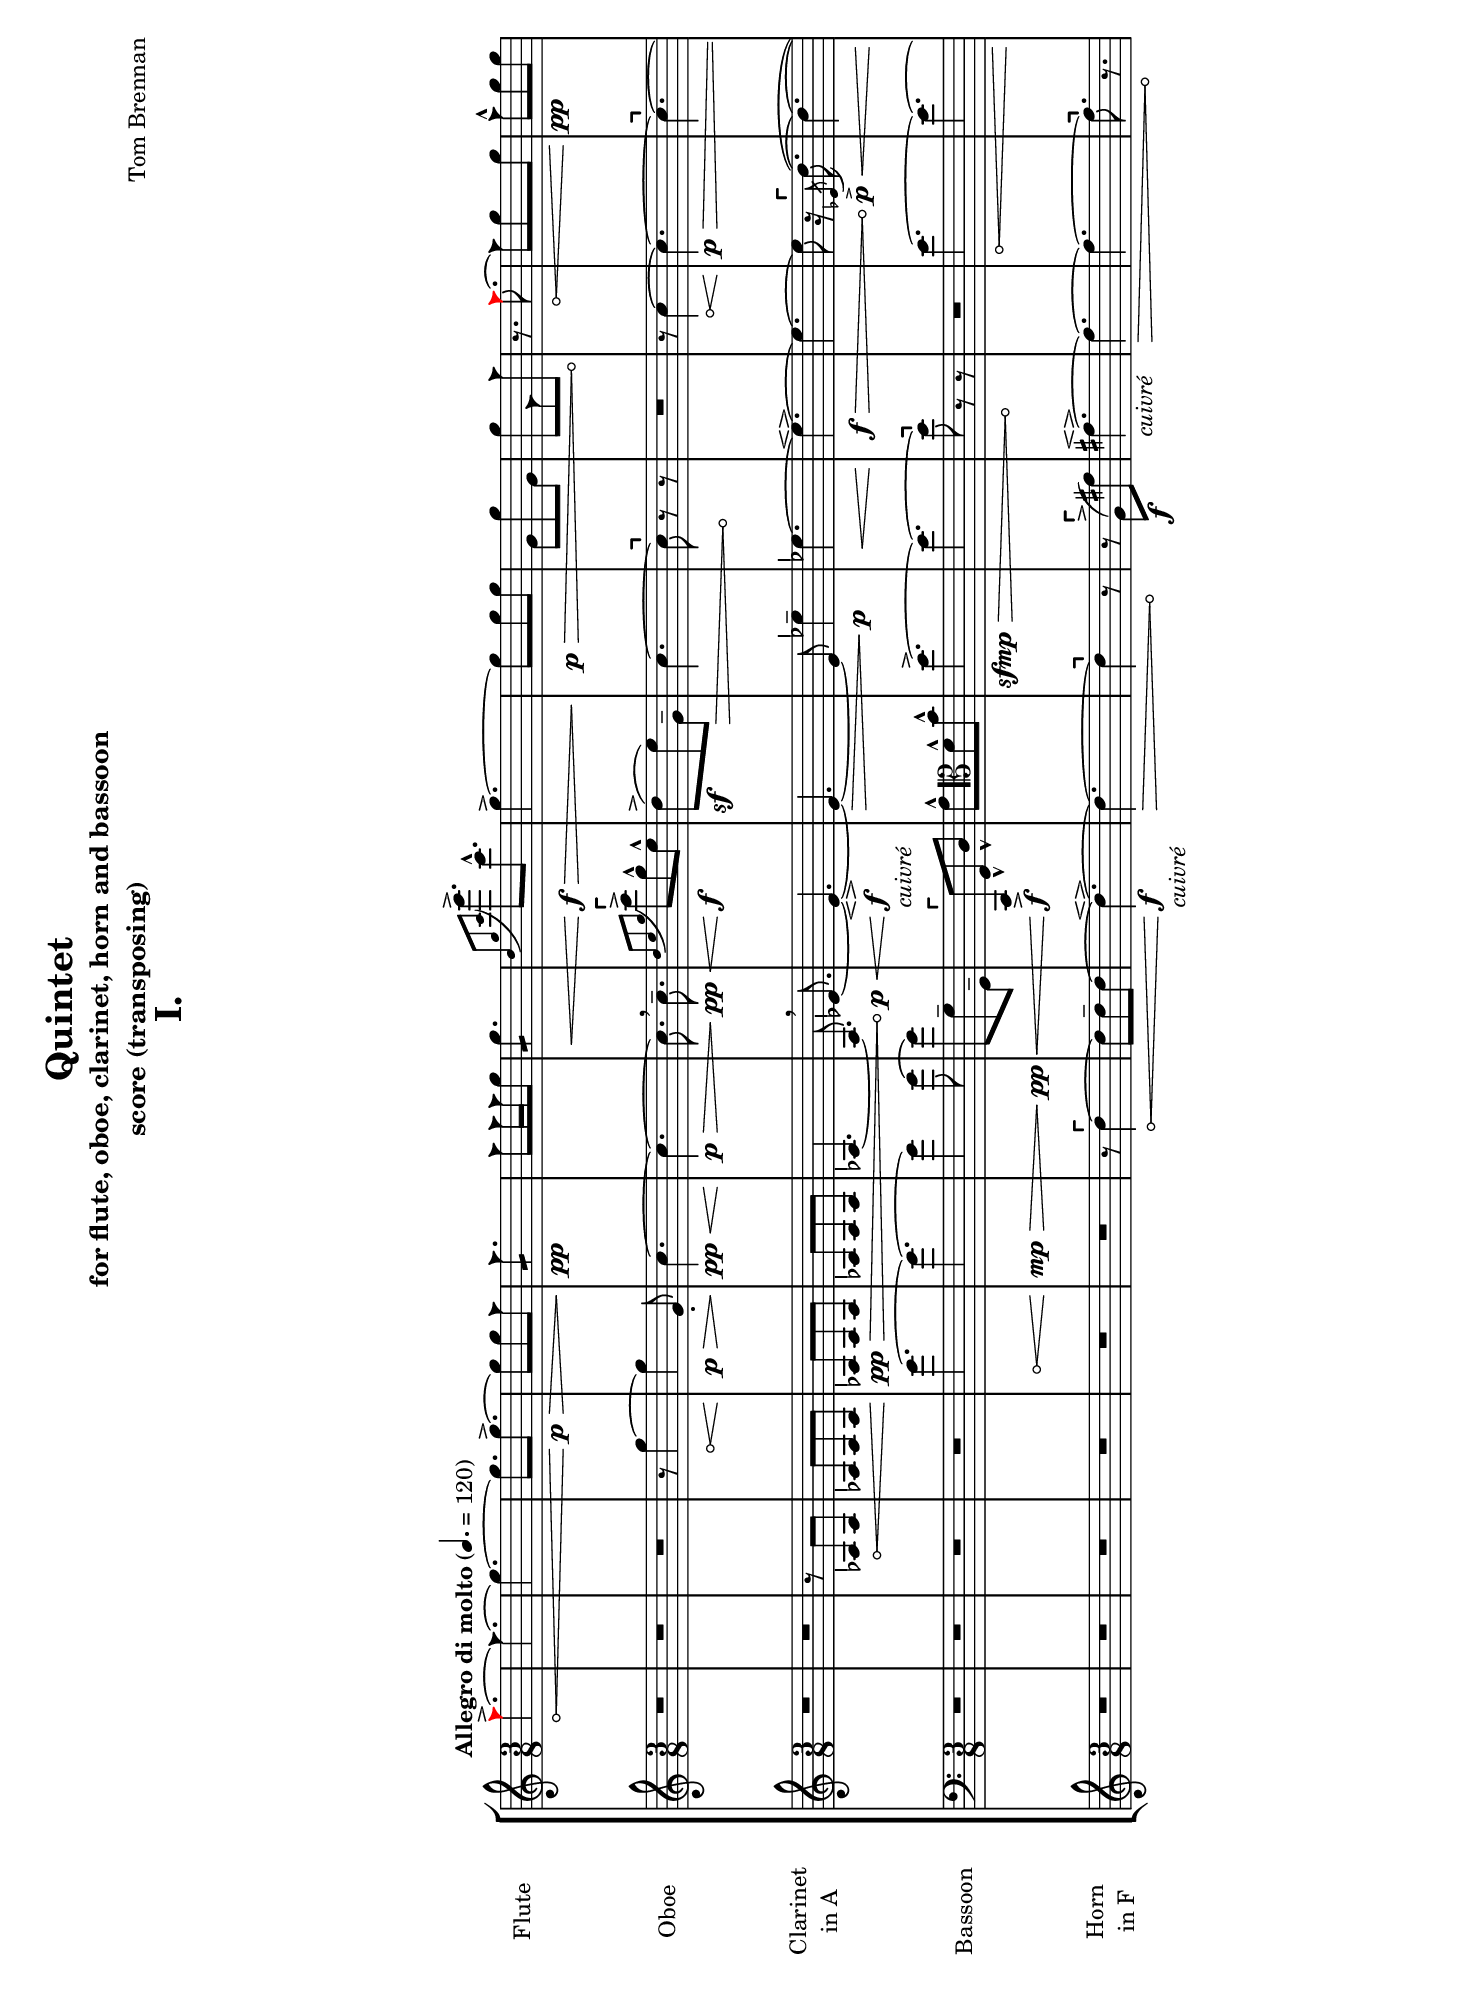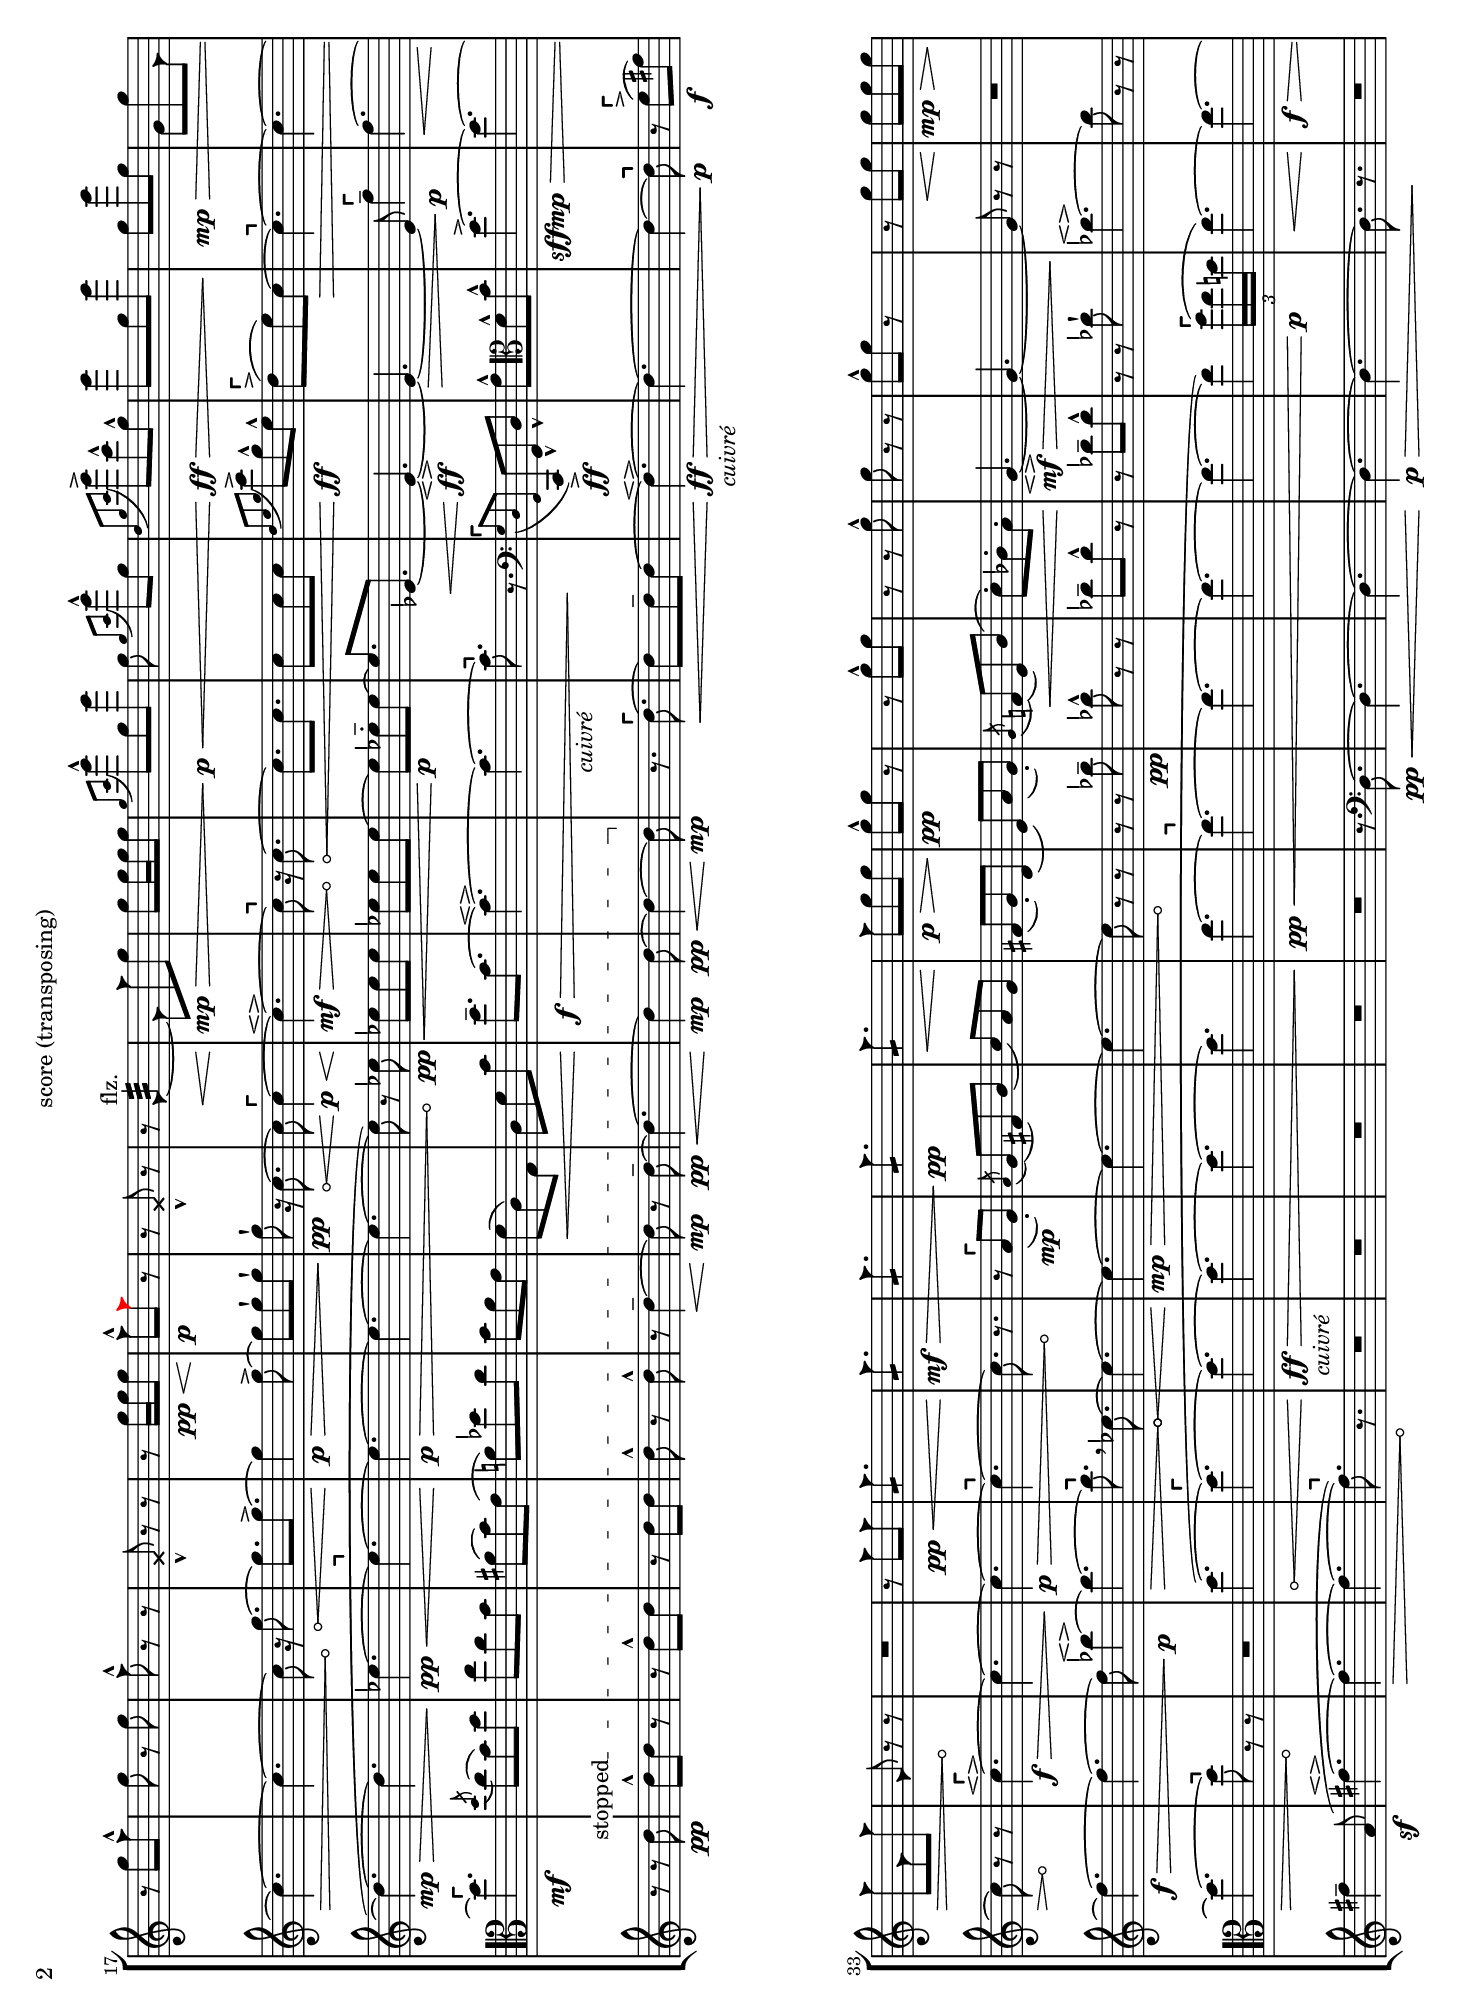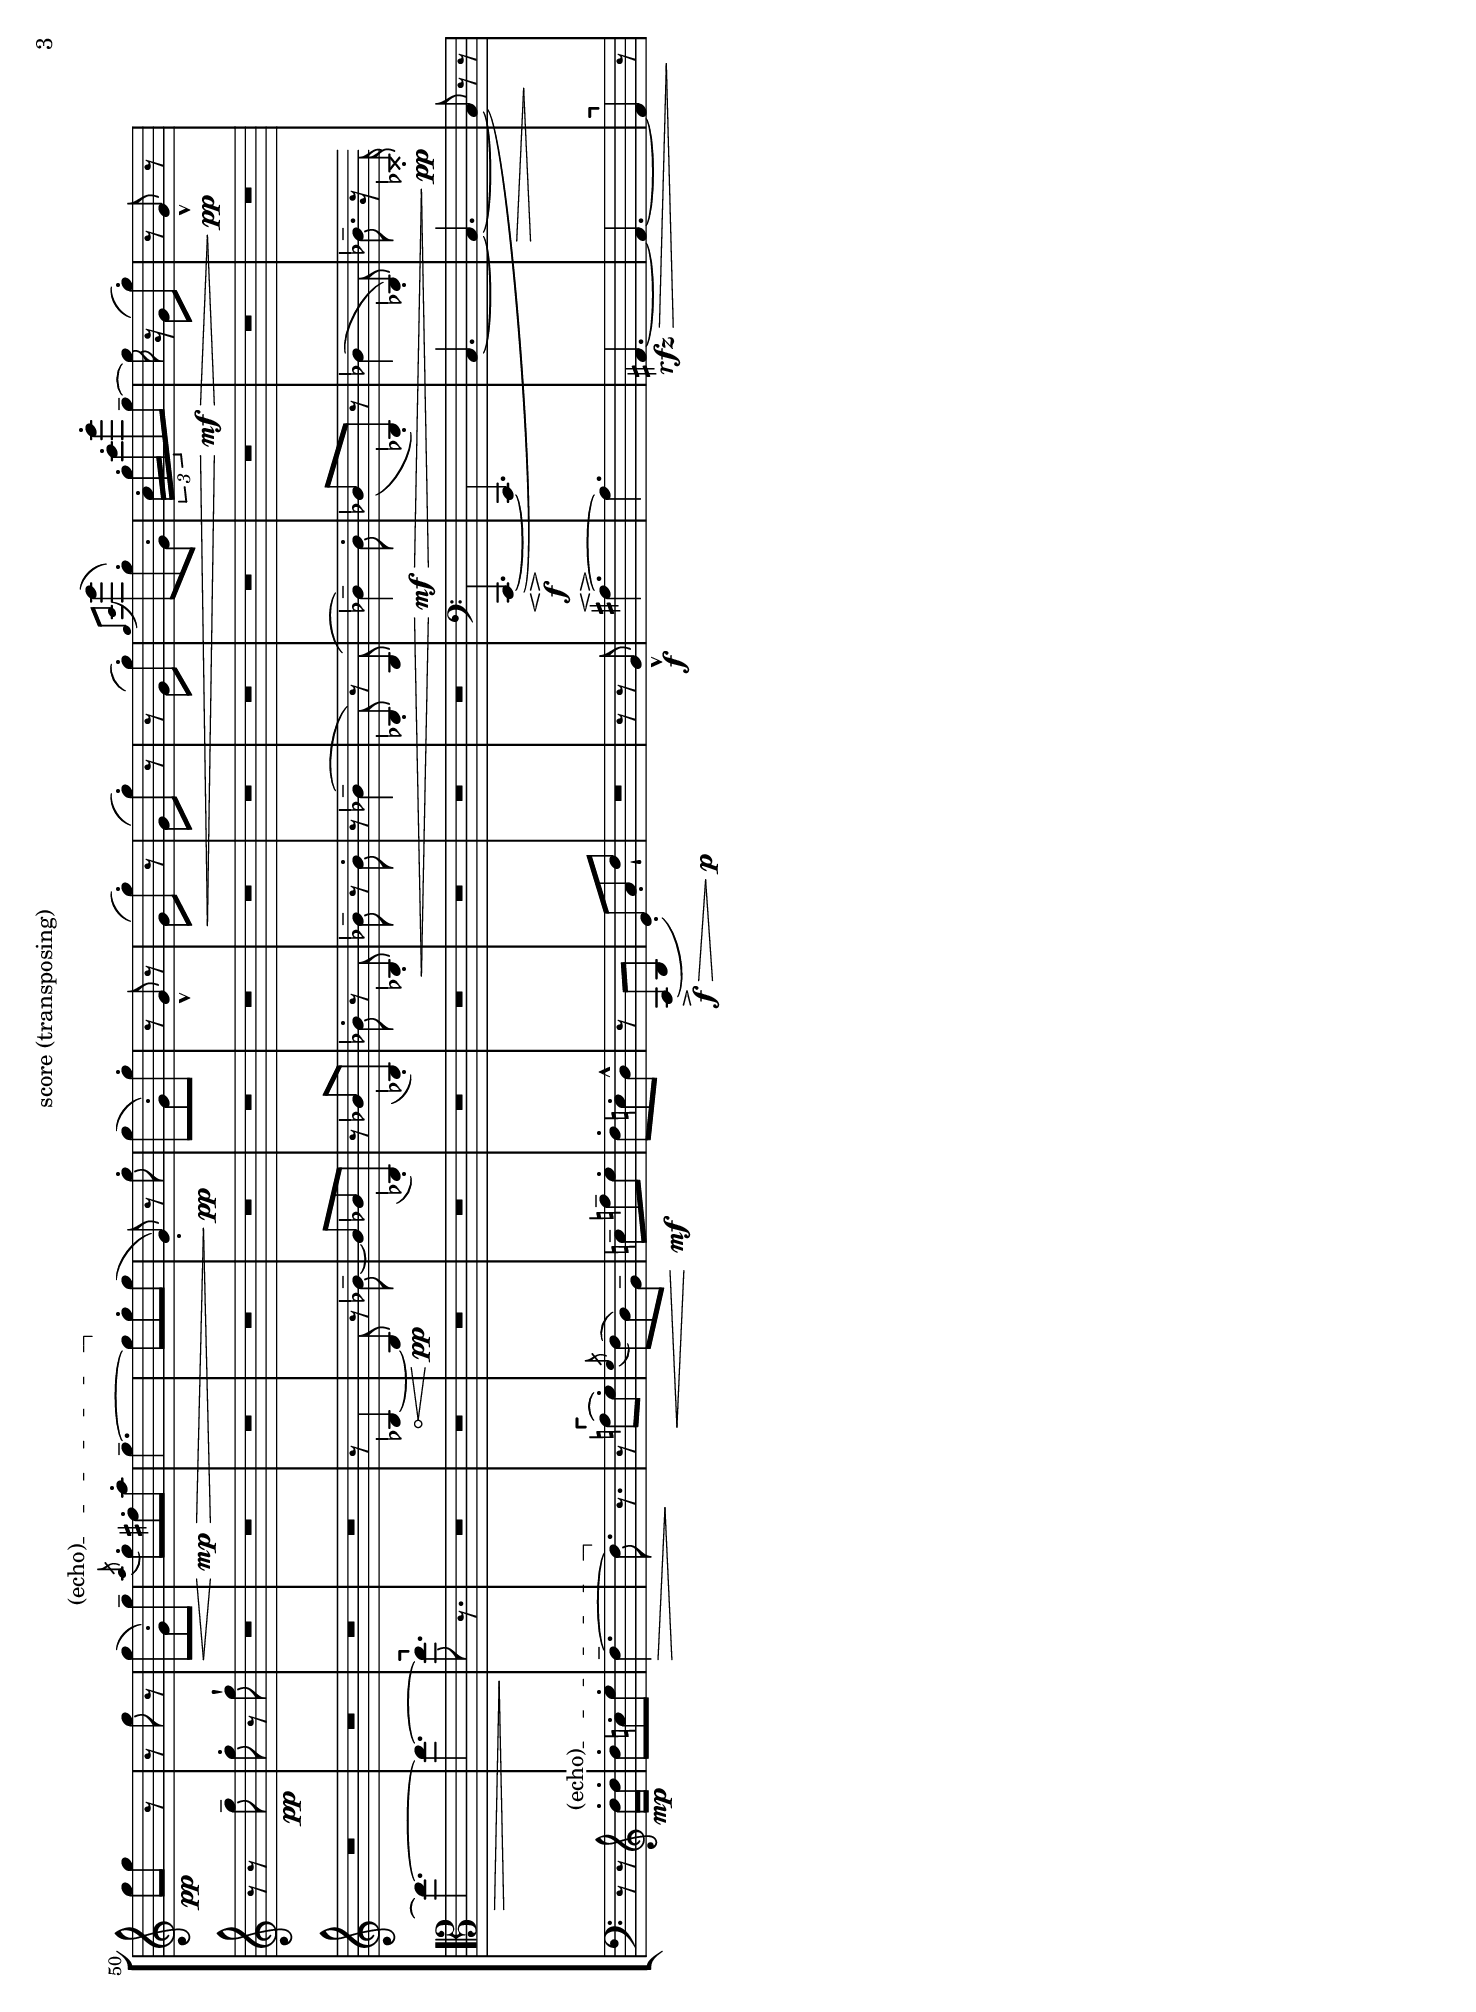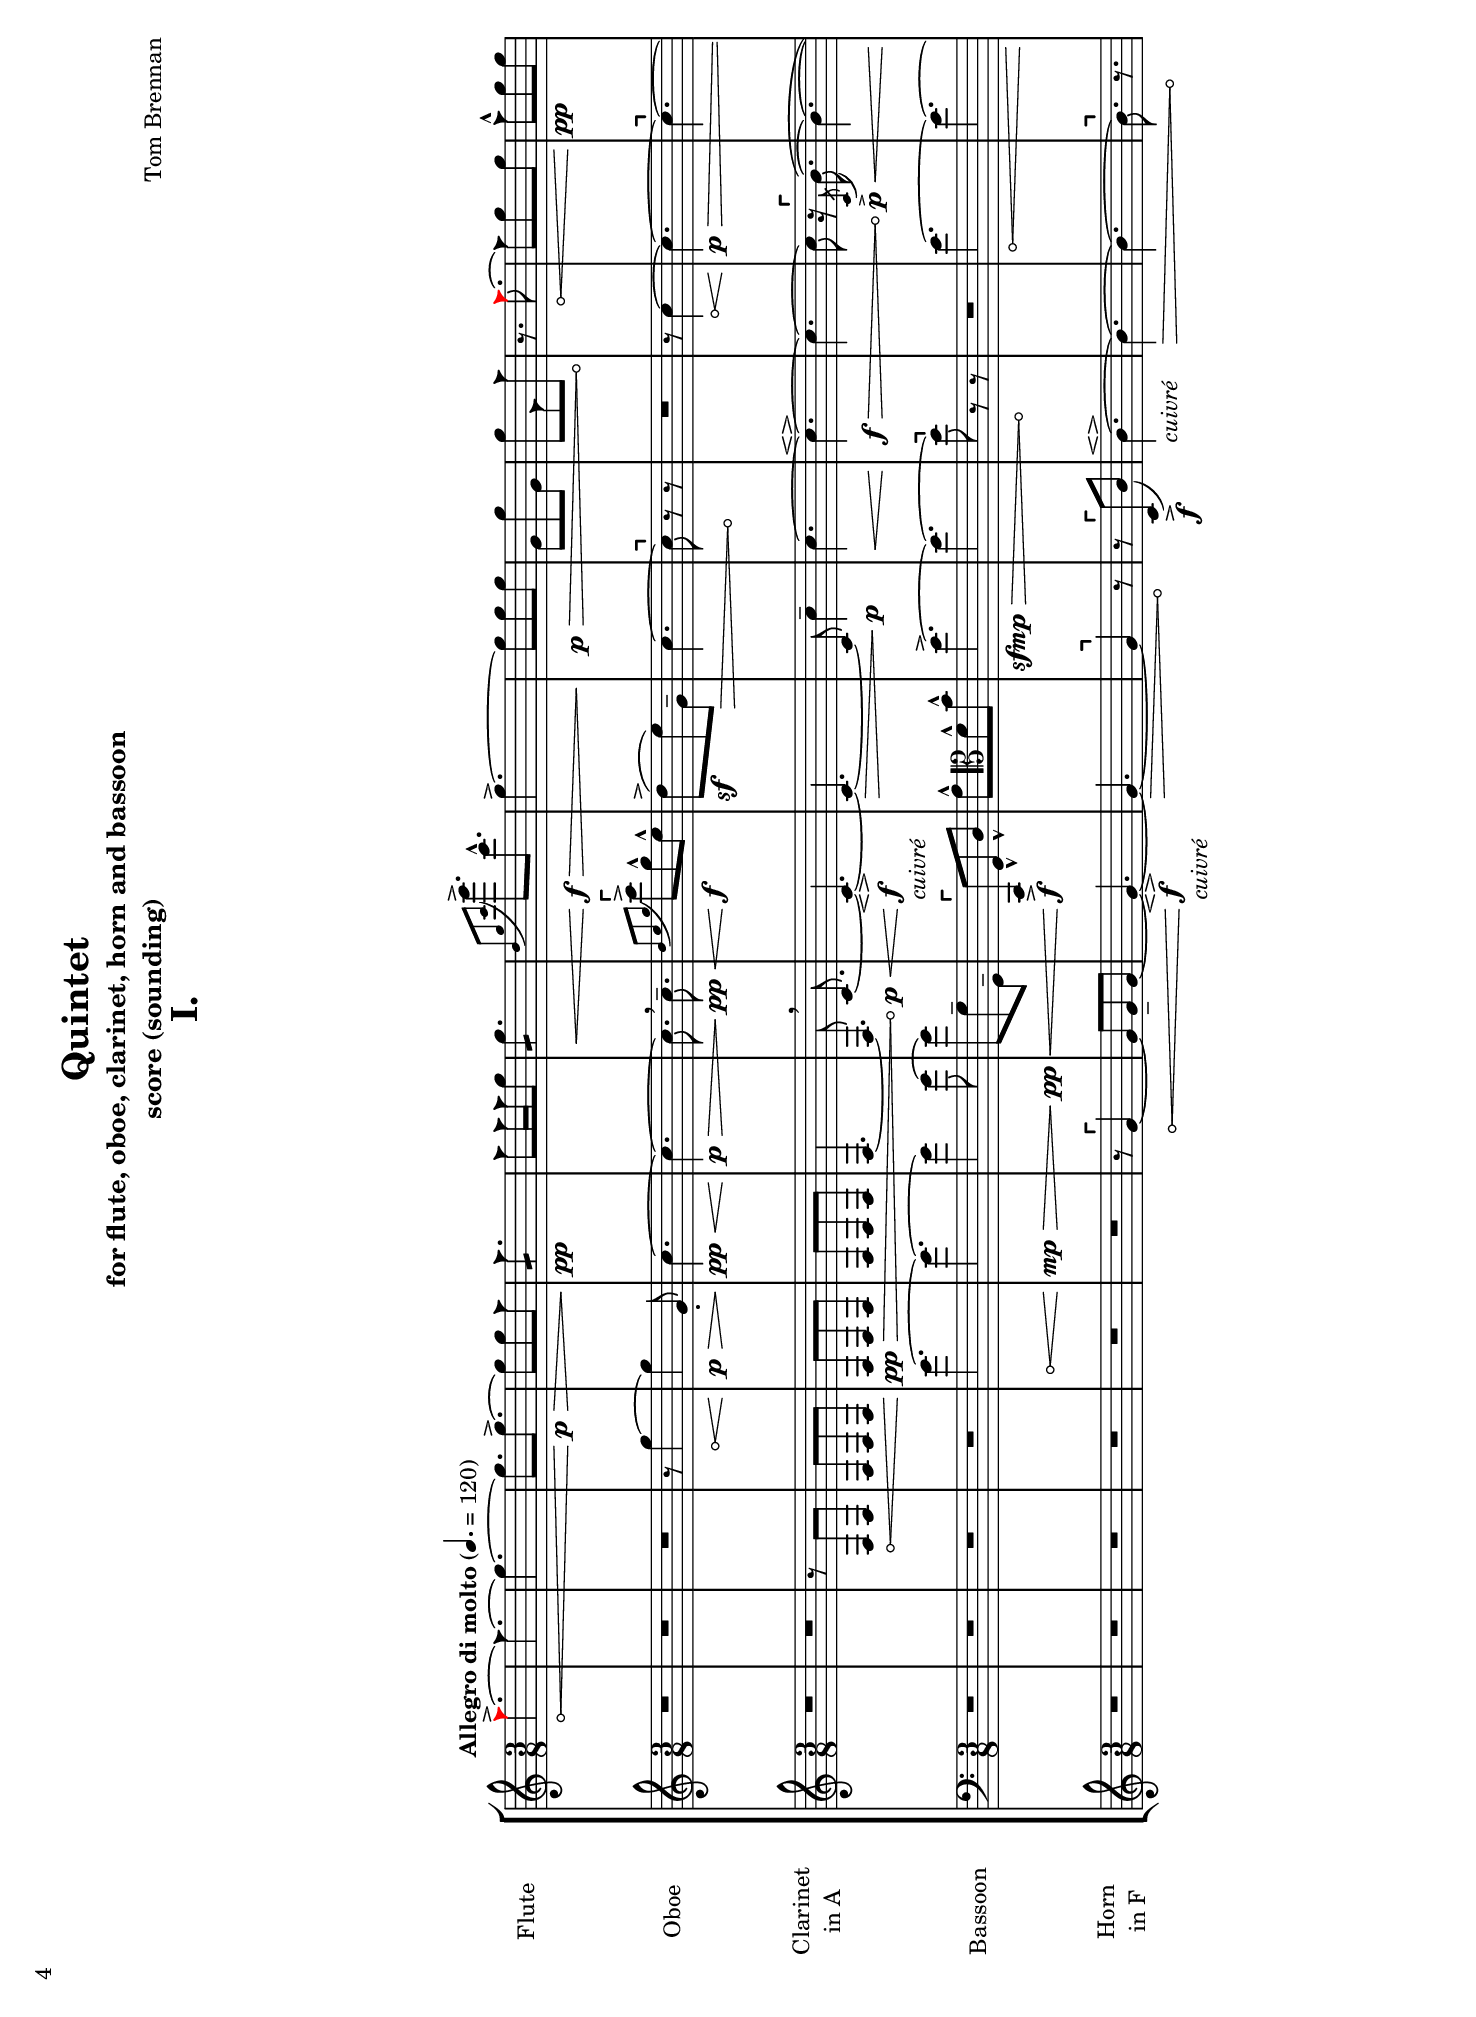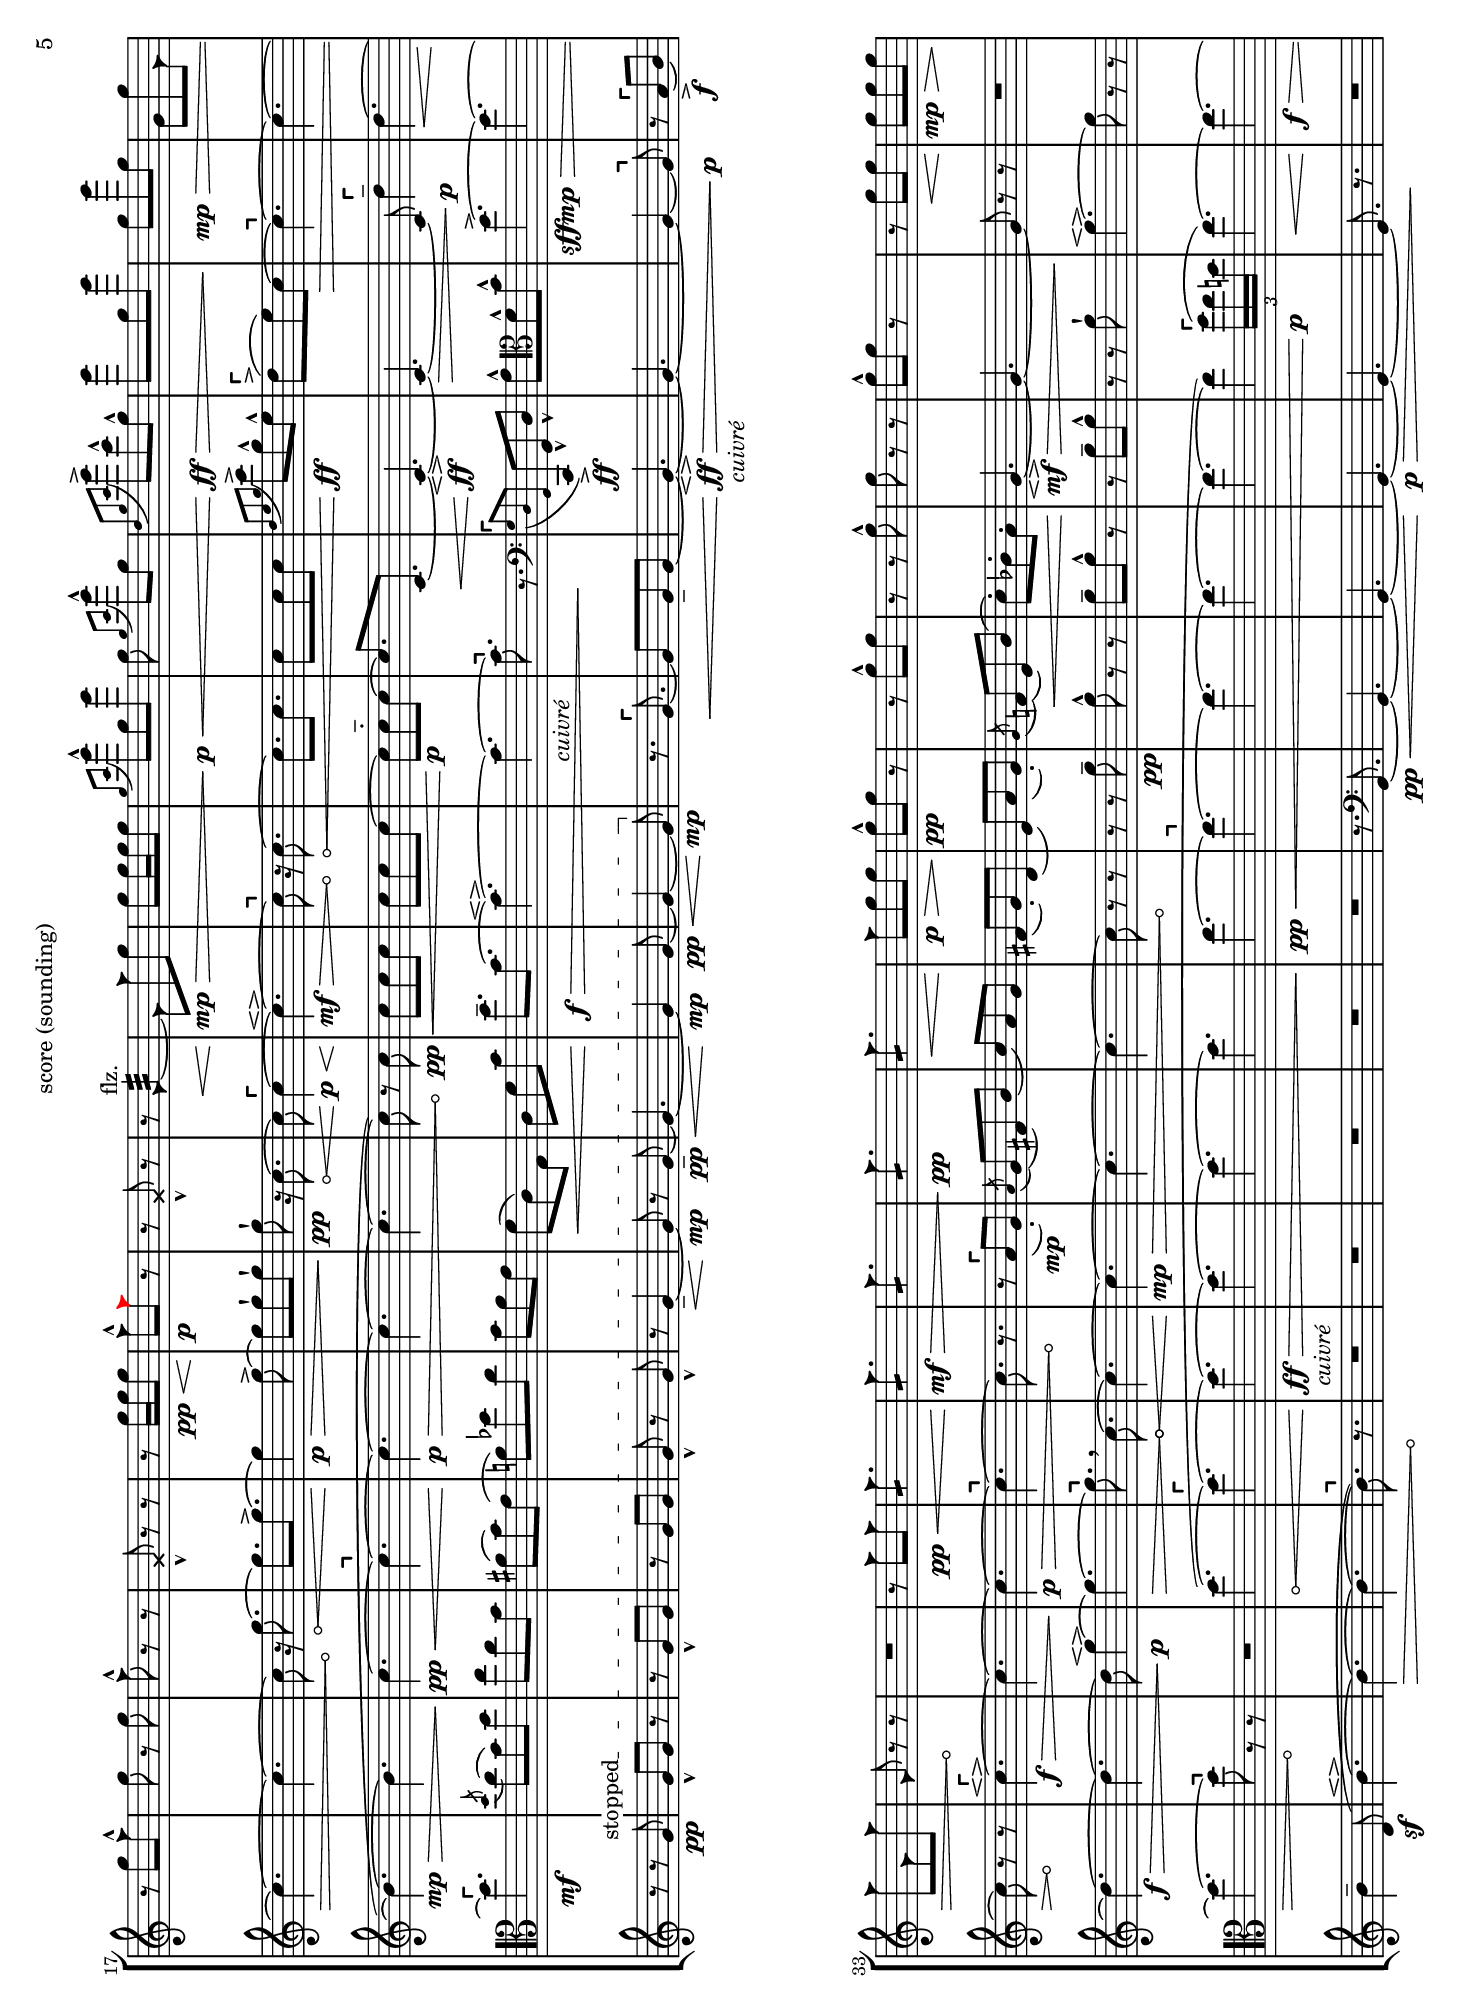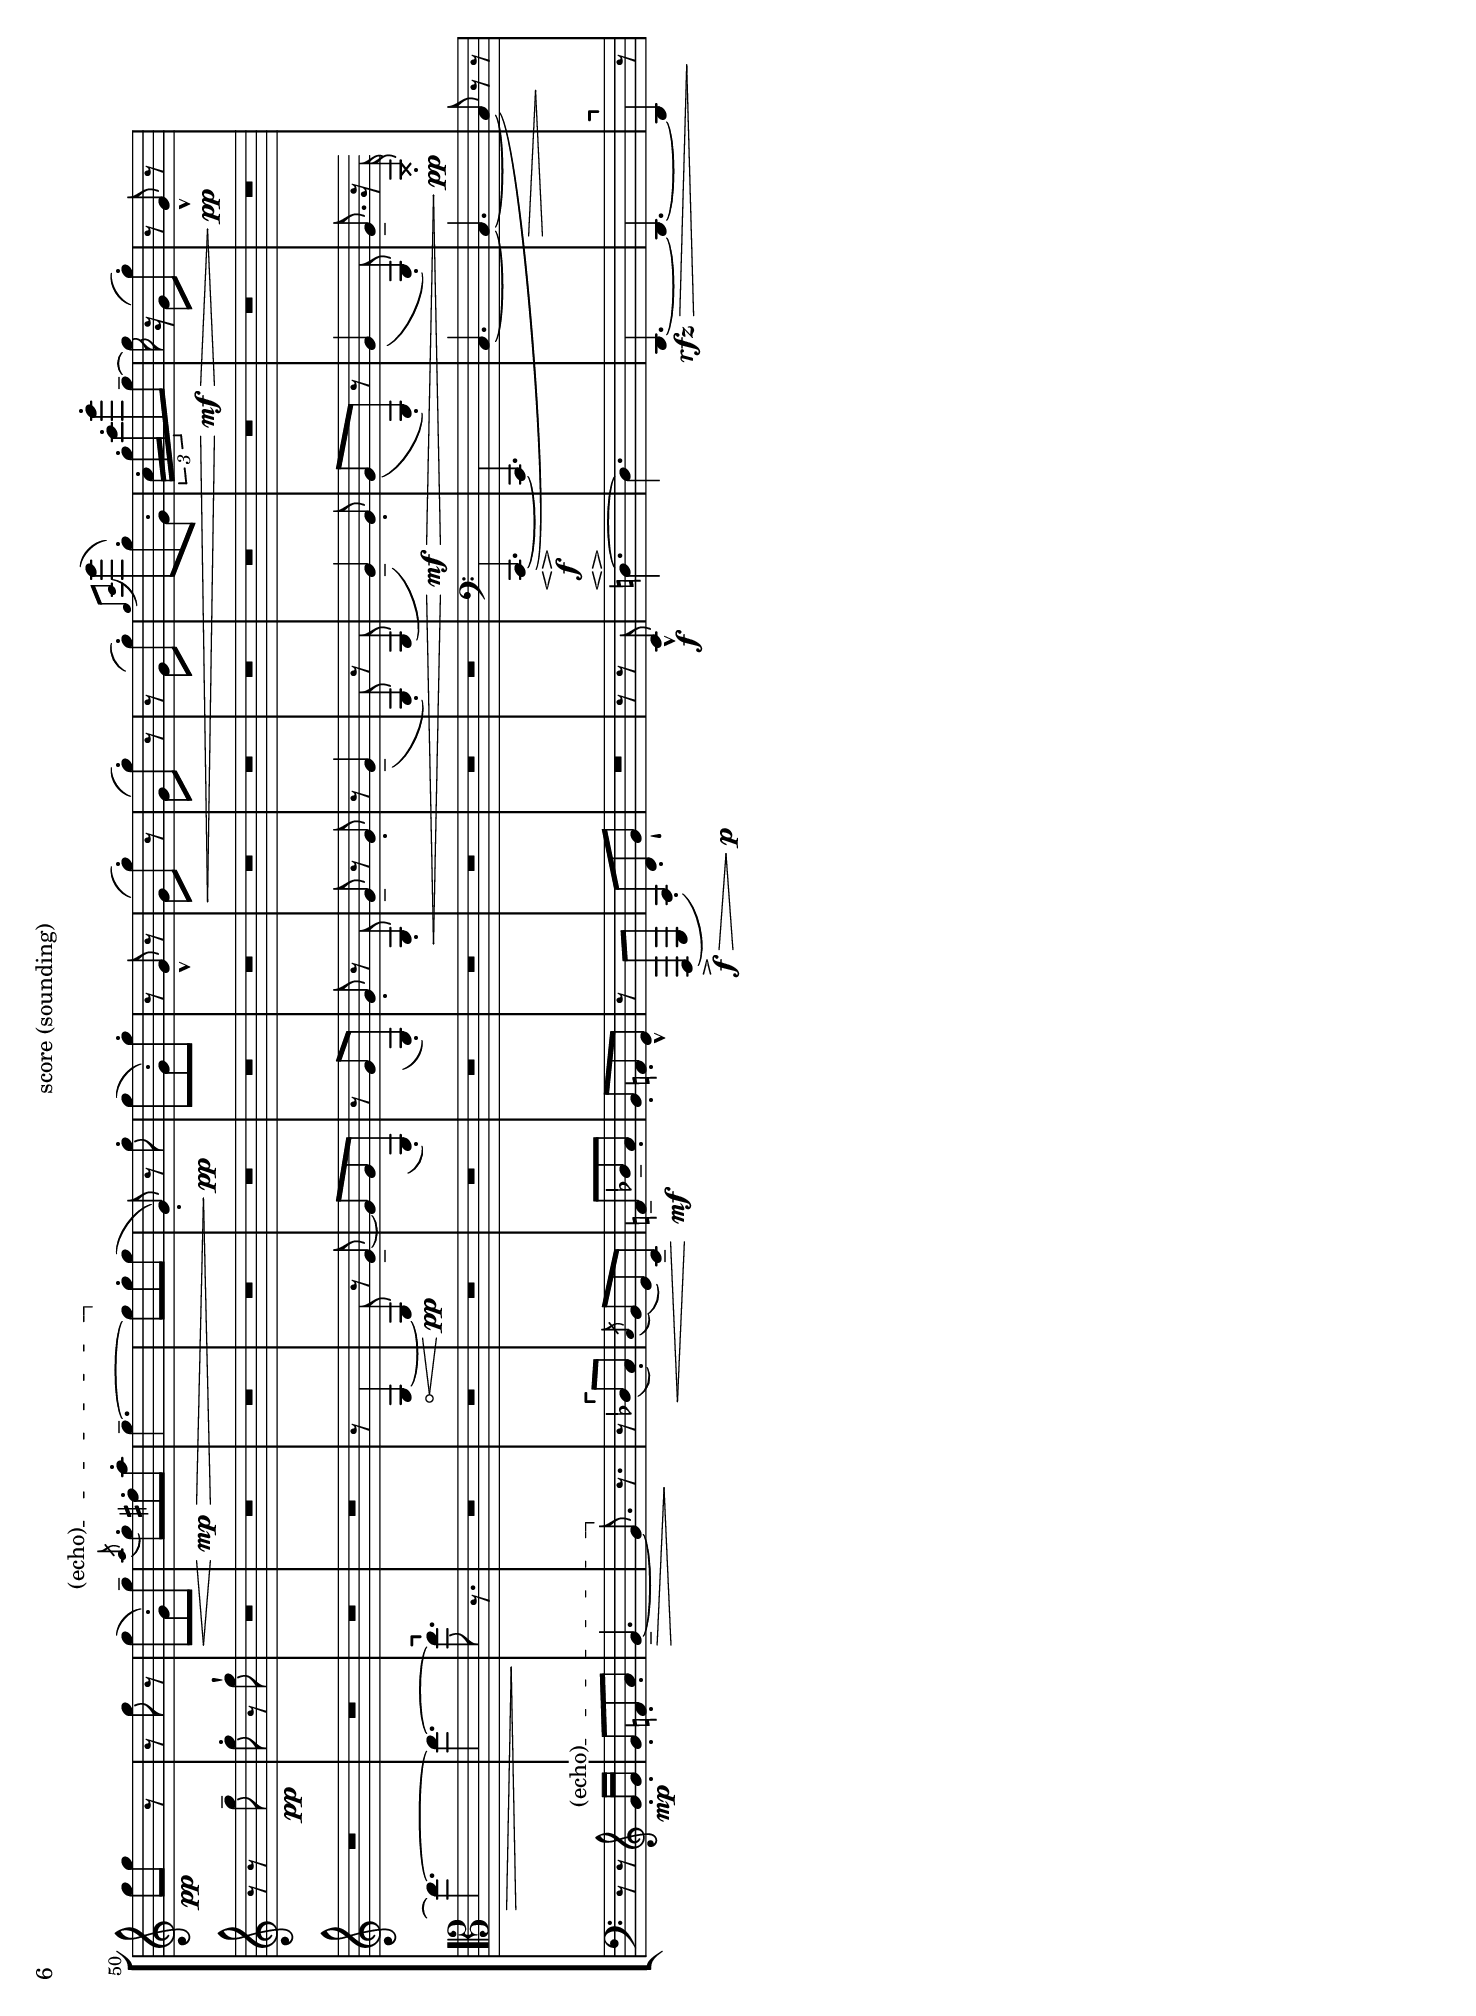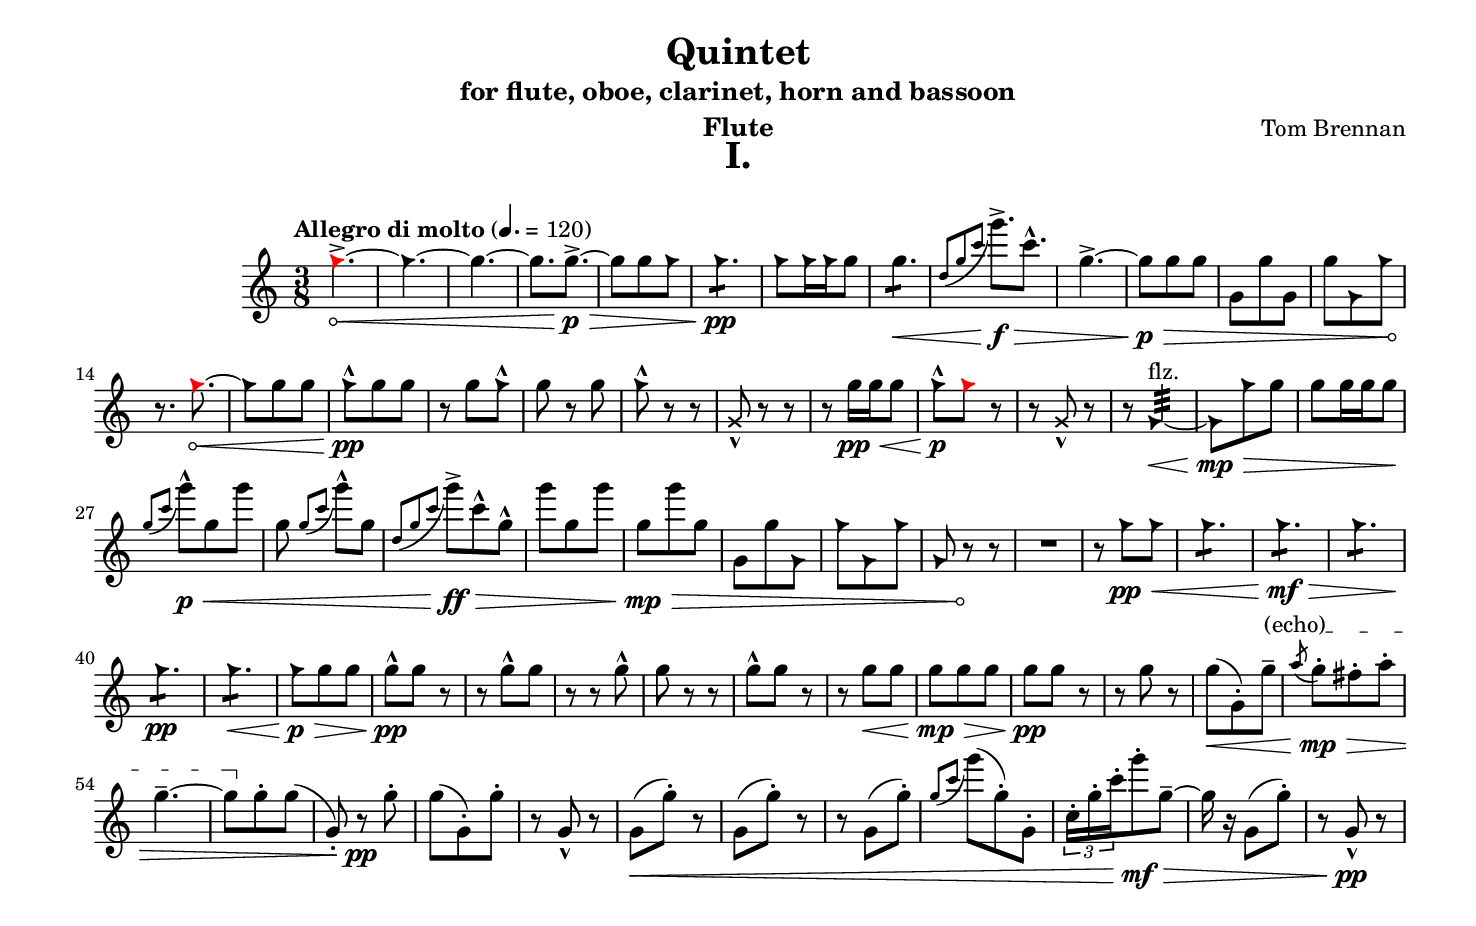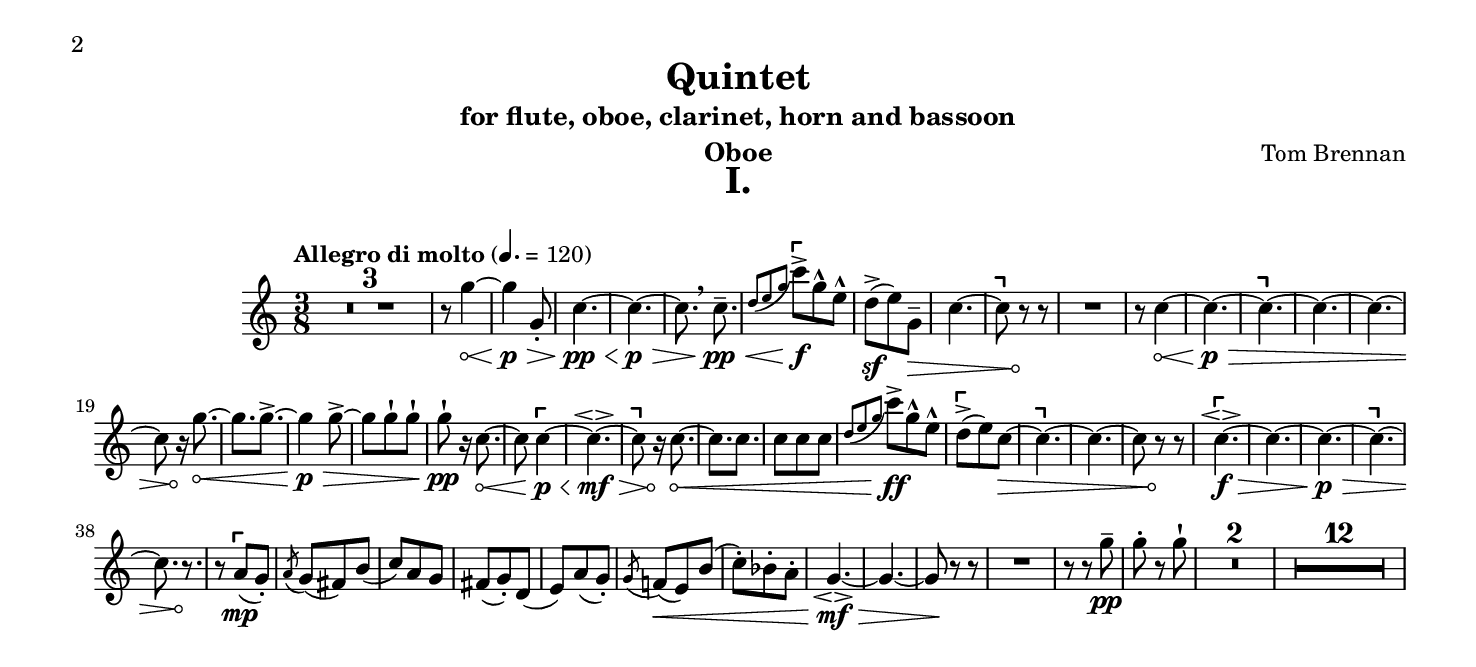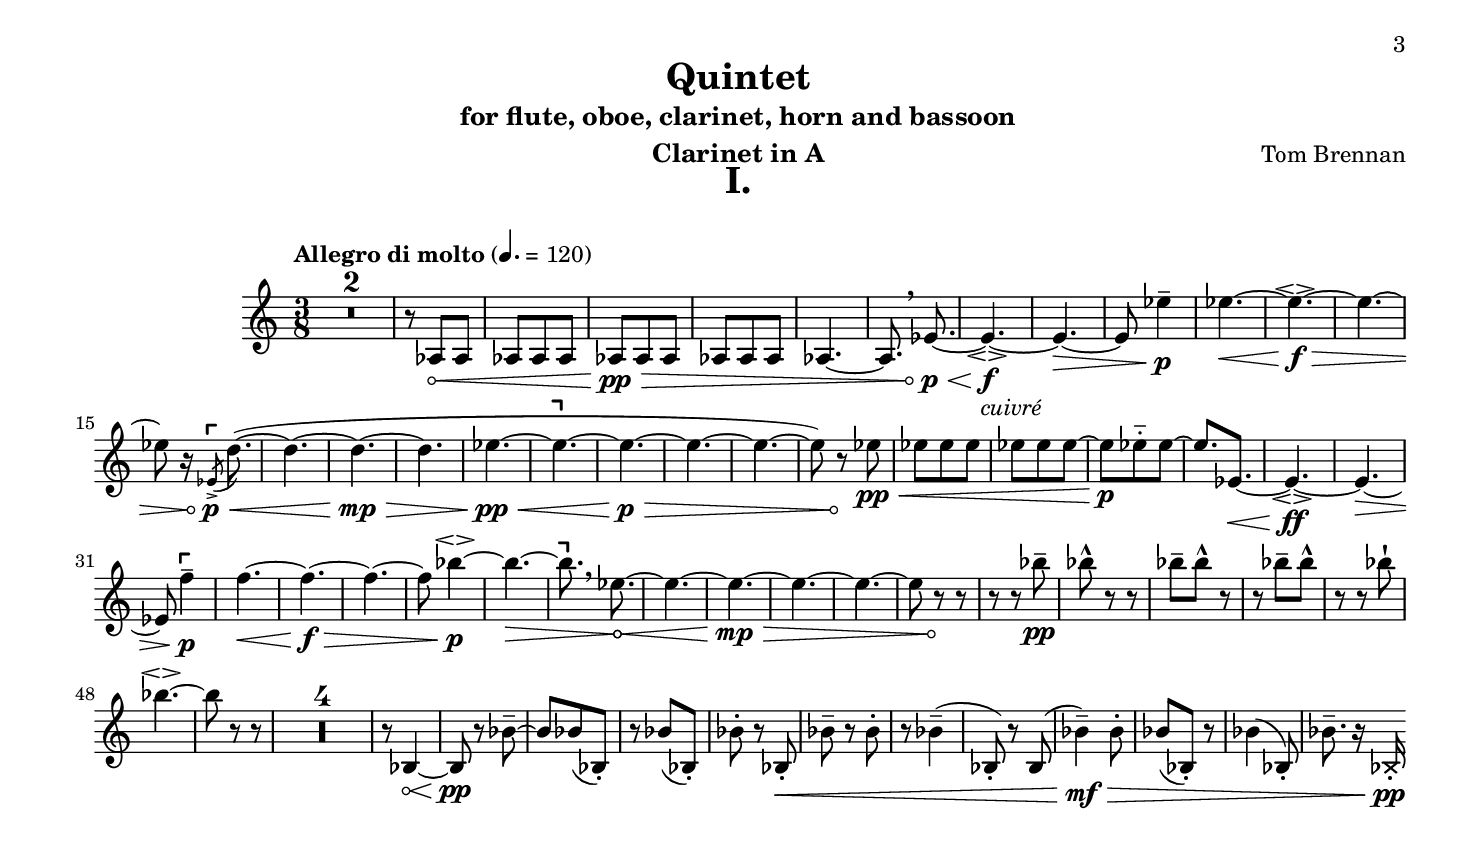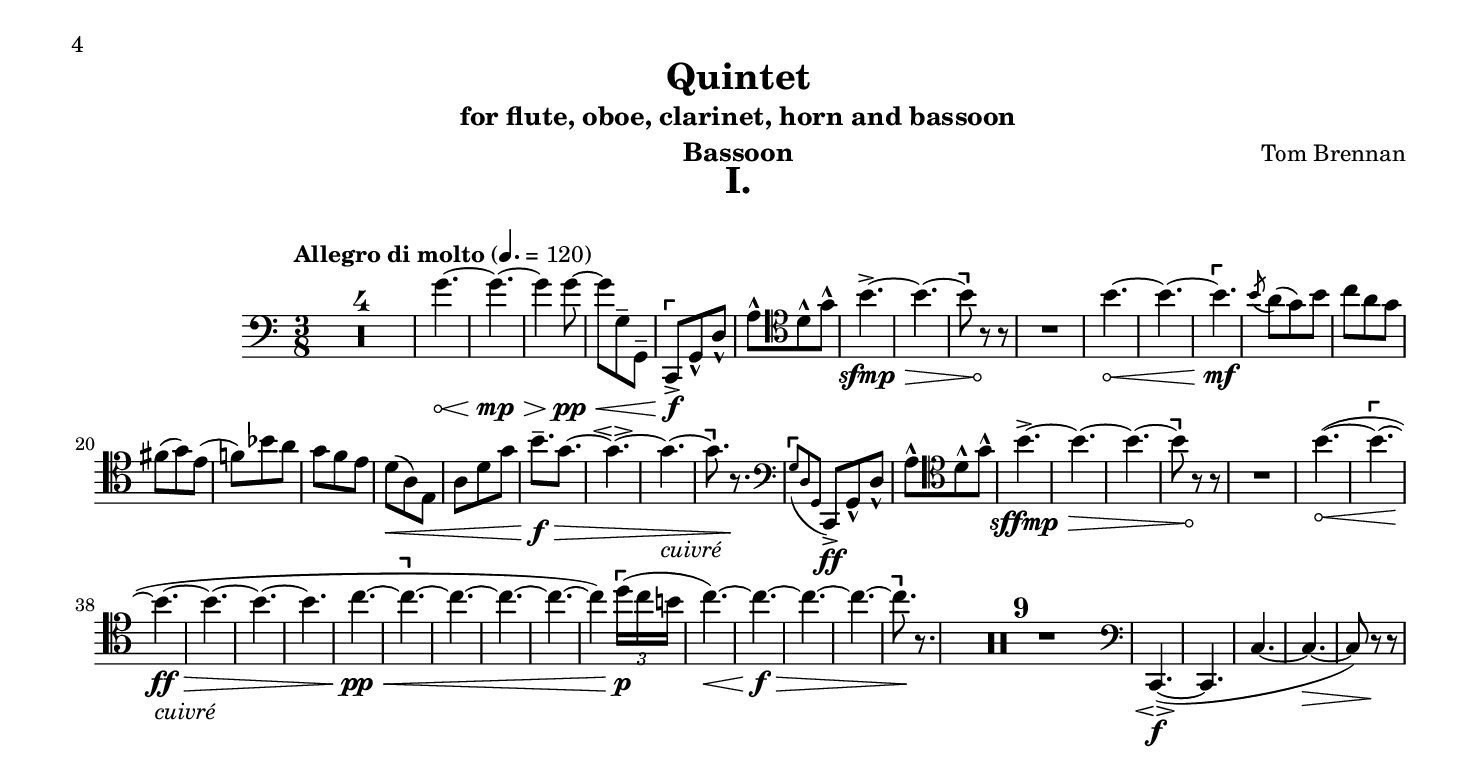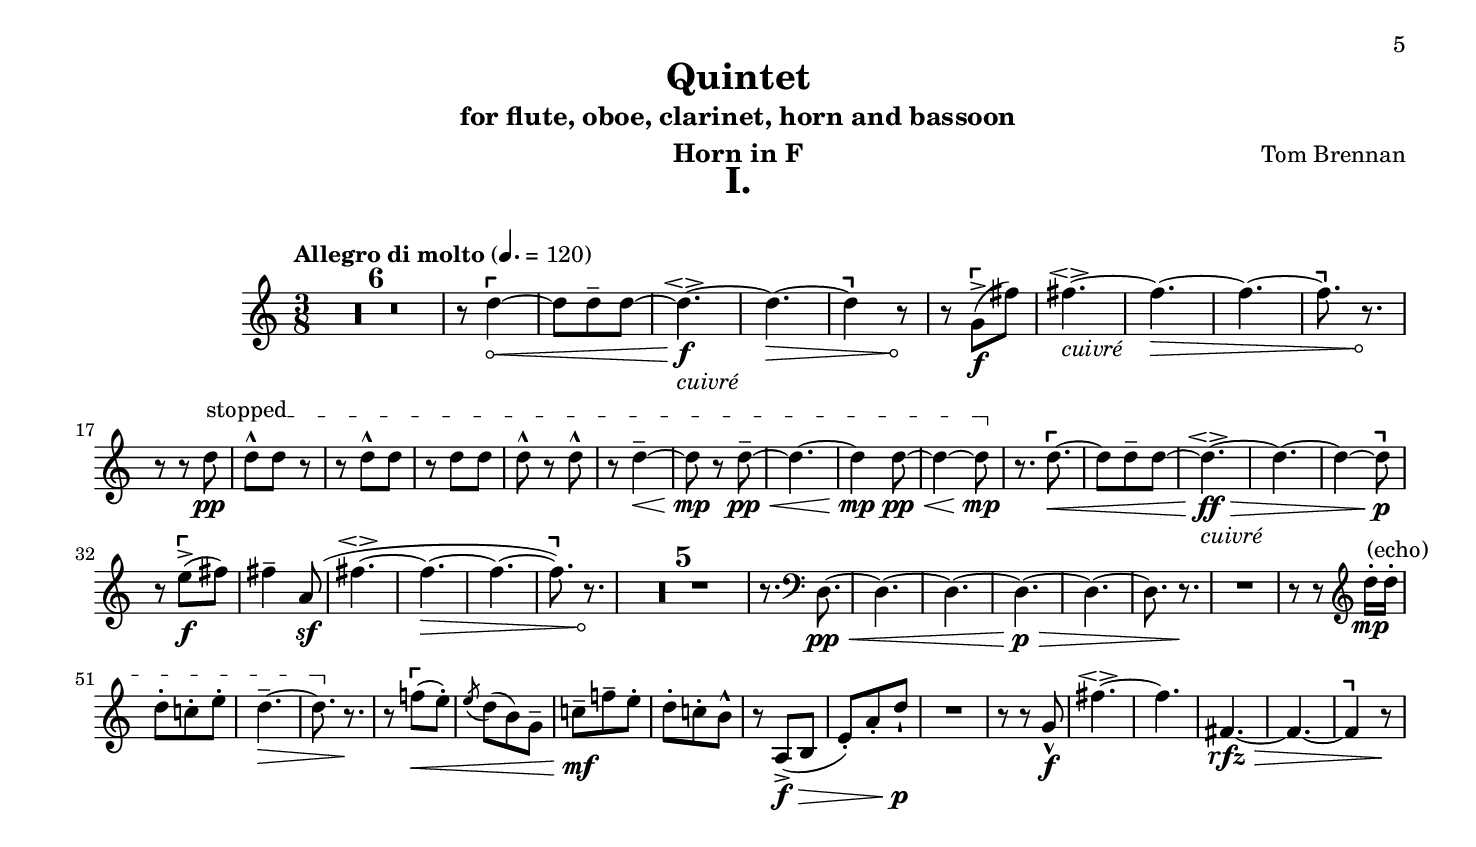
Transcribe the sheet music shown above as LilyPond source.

\version "2.22"
\include "./common.ly"
\include "./common.ly"
\include "./common.ly"


music = \relative c''' {
    % \set Staff.midiInstrument = "flute"
    |
        \tag #'midi { \aeolian { g4.-> \pp \< ~ } }
        \tag #'nomidi { \aeolian { \once \niente g4.-> \< ~ } }
    | \halfaeolian { 4. ~ }
    | 4. ~
    | 8. 8.-> \p \> ~
    | 8 8 \halfaeolian 8 | \repeat tremolo 3 \halfaeolian { g8 \pp } | \halfaeolian { 8 16 16 } 8 | \repeat tremolo 3 g8 \<

    | \acciaccatura { d g c } g'8.-> \f \> c,8.-^
    | g4.-> ~
    | \once \niente 8 \p \> 8 8 | g,8 g'8 g,8 | g'8 \halfaeolian { g, g' } | r8. \! \once \niente \aeolian { g8. \< ~ }
    | \halfaeolian { g8 } 8 8
    |
        \halfaeolian { g8-^ \pp }
        8 8
    | r8 g8 \halfaeolian { g8-^ }
    | 8 r8 g8
    | \halfaeolian g8-^ r8 r8
    | \once \override NoteHead.style = #'cross g,8-^ r8 r8
    | r8 g'16 \pp \< 16 8
    | \halfaeolian g8-^ \p \aeolian g8 r8
    | r8 \once \override NoteHead.style = #'cross g,8-^ r8
    | \halfaeolian { r8 \repeat tremolo 8 g32^"flz." \< ~ }
    | \halfaeolian { g8 \mp \> g'8 } 8
    | 8 16 16 8
    | \acciaccatura { g c } g'8-^ \p \< g, g'
    | g,8 \acciaccatura { g c } g'-^ g,
    | \acciaccatura { d g c } g'8-> \ff \> c,8-^ g8-^
    | g'8 g, g'
    | \once \niente g,8 \mp \> g' g, | g, g' \halfaeolian { g,
    | g' g, g' | g,8 } r8 \! r8 | R4.
    | r8 \halfaeolian { g'8 \pp \< 8
    | \repeat tremolo 3 g8
    | \repeat tremolo 3 g8 \mf \>
    | \repeat tremolo 3 g8
    | \repeat tremolo 3 g8 \pp
    | \repeat tremolo 3 g8 \<
    | g8 \p \> } g g

    | 8-^ \pp 8 r8
    | r8 8-^ 8 | r8 r8 8-^ | 8 r8 r8 | 8-^ 8 r8
    | \art "staccato" { r8 g8 \< 8
    | 8 \mp \> 8 8
    | 8 \pp 8 r8
    | r8 8 r8 }
    |
        \setTextSpanText "(echo)"
        g8 \< ( g,8-. ) g'8-- \startTextSpan
    | \acciaccatura a8 g8-. \mp \> fis8-. a8-.
    | g4.-- ~
    | g8 \stopTextSpan 8-. 8 ( 
    | g,8-. ) r8 \pp g'-. | g ( g,-. ) g'-.
    | r8 g,-^ r8
    | g \< ( g'-. ) r8
    | g, ( g'-. ) r8
    | r8 g, ( g'-. )
    | \acciaccatura { g c } g' ( g,-. ) g,-.
    | \tuplet 3/2 { c16-. g'-. c-. } g'8-. \mf \> g,-- ~
    | g16 r16 g,8 ( g'-. )
    | r8 g,-^ \pp r8
}

flute = \new Voice {
    <<
    \Lattice
    \music
    >>
}

First_Movement_Flute_Staff = \Common_Score_Staff #'flute \flute
First_Movement_Flute_Part = \Common_Part \flute

\include "./common.ly"

music = \relative c'' {
    | R4. * 3
    % | g'4.-> \pp ~
    | r8 \once \niente g'4 \< ~
    | g4 \p \> g,8-.
    | c4. \pp \< ~
    | c4. \p \> ~ | c8. \breathe c8.-- \pp \<
    | \acciaccatura { d8 e g } c8-> ^\hauptStart \f g-^ e-^ | d8-> \sf ( e8 ) \once \niente g,8-- \>
    | c4. ~ | 8 ^\stimmeEnd r8 \! r8
    | R4.
    | r8 \once \niente c4 \< ~
    | \once \niente 4. \p \> ~ | 4.^\stimmeEnd ~ |
    | 4. ~ | 4. ~ | 8 r16 \! \once \niente g'8. \< ~ | 8. 8.-> ~ | 4 \p \> 8-> ~ | 8 8-! 8-! | 8-! \pp r16 \once \niente c,8. \! \< ~
    | 8 4 \p \< ^\hauptStart ~ | \once \niente 4. \espressivo \mf \> ~ | 8^\stimmeEnd r16 \! \once \niente 8. \< ~ | 8. 8. | 8 8 8
    | \acciaccatura { d8 e g } c8-> \ff g-^ e8-^ | \niente d8->^\hauptStart ( e8 ) c8 \> ~
    | 4. ^\stimmeEnd ~ | | 4. ~ | 8 r \! r
    | \noniente 4. \f \> \espressivo ~ ^\hauptStart
    | 4. ~ | \niente 4. \p \> ~ | 4.^\stimmeEnd ~ | 8. r8. \! \noniente
    
    | r8 a \mp ^\hauptStart ( g-. )
    | \acciaccatura { a } g ( fis ) b (
    | c ) a g
    | fis ( g-. ) d (
    | e ) a ( g-. )
    | \acciaccatura g f! ( \< e ) b' (
    | c-. ) bes!-. a-.
    | g4. \mf \> \espressivo ~
    | g4. ~
    | g8 \! r8 r8

    | R4.
    | r8 r8 g'-- \pp
    | g-. r8 g8-!
    
    % | r8 r8 g-- ^\markup { \translate #'(0 . 1.5) \hauptStart } | \acciaccatura a g-. fis-. a-. | g4. \espressivo ~
    | R4. * 2

    | R4. * 12
    
    % | r8 \once \niente g,4 \< ~
    % | 8 \pp r8 g'8-- ~
    % | g g ( g,-. )
    % | r8 g' ( g,-. )
    % | g'-. r8 g,-. \<
    % | g'-- r8 g-.
    % | r8 g4-- (
    % | g,8-. ) r8 g ( 
    % | g'4-- ) \mf \> g8-.
    % | g8 ( g,-. ) r8
    % | g'4 ( g,8-. )
    % | g'8.-- r16 \once \override NoteHead.style = #'cross g,-. \pp

}

oboe = \new Voice {
    <<
    \Lattice
    \music
    >>
}

First_Movement_Oboe_Staff = \Common_Score_Staff #'oboe \oboe
First_Movement_Oboe_Part = \Common_Part \oboe

\include "./common.ly"

fparen = #(make-dynamic-script #{
    \markup {
        \normal-text "("
        \dynamic "f"
        \normal-text ")"
    }
#})

music = \relative c {
    % | \once
    %     {
    %         \niente
    %         \override Hairpin.height = #0.5
    %     }
    %     g4. \! \< ~
    % | 8. \pp 8.-> ~ | 4. ~ | 8 8 \< 8 | 8 8 8 ~
    % | \once {
    %     \override Hairpin #'minimum-length = #8
    %     \override Hairpin #'height = #0.6
    % } \noniente 4. \mp \>
    % | 4. \! \< ~
    R4. * 2
    | r8 \once \niente \art "portato" {
        \tag #'nomidi { f \< }
        \tag #'midi { f \ppp \< }
        f | f f f | \once \niente f \pp \> f f | f f f } | f4. ~

    % | \niente g4. ~ \<
    % | \repeat unfold 3 { g4. ~ \> }
    % | g4. \! \noniente
    
    | f8. \breathe c'8. \p \< ~ | c4. \f \espressivo -\iw "cuivré" ~ | c4. \> ~ | 8 c'4-- \p
    | c4. \< ~ | \once \niente 4. \f \espressivo \> ~ | c4. ~
    | 8 r16 \acciaccatura c,8-> \p \< ^\hauptStart b'8. ( ~ | 4. ~ | \noniente 4. \mp \> ~ | 4.
    | c4. \pp \< ~ | 4.^\stimmeEnd ~ | \once \niente 4. \p \> ~ | 4. ~ | 4. ~ | 8 ) r8 \! \art "portato" { 8 \pp \<
    | 8 8 8 | 8 8 } 8 ~ | 8 \p 8-_ 8 ~ | 8. c,8. \< ~ | c4. \ff \espressivo ~ | \noniente c4. \> ~ | 8 d'4-- ^\markup \raise #1 \hauptStart \p
    | 4. \< ~ | 4. \f \> ~ | 4. ~ | 8 \niente g4 \espressivo \p ~ | 4. \> ~ | 8. ^\stimmeEnd \breathe c,8. \< ~
    | c4. ~ | c4. \mp \> ~ | c4. ~ | c4. ~ | 8 r8 \! r8 | r8 r8 g'8-- \pp | g8-^ r8 r8 | g8-- g8-^ r8 | r8 g8-- g8-^
    | r8 r8 \noniente g8-! | 4. \espressivo ~ | 8 r8 \! r8
    | R4. * 4
    % | R4. * 11

    | r8 \once \niente g,,4 \< ~
    | 8 \pp r8 g'8-- ~
    | g g ( g,-. )
    | r8 g' ( g,-. )
    | g'-. r8 g,-. \<
    | g'-- r8 g-.
    | r8 g4-- (
    | g,8-. ) r8 g ( 
    | g'4-- ) \mf \> g8-.
    | g8 ( g,-. ) r8
    | g'4 ( g,8-. )
    | g'8.-- r16 \once \override NoteHead.style = #'cross g,-. \pp


    % | b4. \< | b8 \!

    % | r8 bes,!^\hauptStart \< ( a-. ) | \acciaccatura a g ( e ) c-- | f!-- \mf bes!-- a-. | g-. f!-. e-. | d-- d, \< ( e | a d g ) | g4 \f c,8-> ( | b'4. ~
    % | 4. \espressivo ~ | 4. ) | b,4. \rfz \> ~ | 4. ~ | 8.^\stimmeEnd r8. \!
    
    % | r8 a,^\hauptStart \mp ( g ) | \acciaccatura { a } g ( fis ) b | c a g | fis ( g ) d ( | e ) a g | \acciaccatura g f! ( \< e ) b' ( | c ) bes! a
    % | g4. \mf \> \espressivo ~ | 8.^\stimmeEnd r8. \! | R4. 

}

clarinet = \new Voice {
    <<
    \Lattice
    \music
    >>
}

First_Movement_Clarinet_Staff = \Common_Score_Staff #'clarinet \clarinet
First_Movement_Clarinet_Part = \Common_Part \transpose c ees \clarinet
First_Movement_Clarinet_MIDI = \removeWithTag #'nomidi \clarinet

\include "./common.ly"

phrase_one = \relative c'' {
    % | g'4. ~ | g8 8 8 | 8 8 8 | g4. ~
    | R4. * 6
    | r8 \niente g4 ^\hauptStart \< ~
    | 8 8-- 8 ~ 
    | g4. \f \espressivo -\iw "cuivré" ~
    | g4. \> ~
    | g4^\stimmeEnd \noniente r8 \! | r8 c,->^\hauptStart \f ( b' )
    | b4. \espressivo -\iw "cuivré" ~ | \once \niente b4. \> ~ |
    | b4. ~
    | 8.^\stimmeEnd r8. \!
    |
        \override TextSpanner.bound-details.left.text = \markup {
            \whiteout \normal-text "stopped"
        }
        \tag #'part \break
        r8 r8 g8 \pp \startTextSpan
    | g8-^ g r8 | r8 g-^ g | r8 g g | g-^ r8 g-^ | r8 g4-- \< ~ | g8 \mp r8 \! g-- ~ \pp \<
    | g4. ~ | g4 \mp g8 \pp \< ~ | g4 ~ g8 \mp \stopTextSpan
    
    
    | r8. \! g8.^\hauptStart \< ~ | 8 8-- 8 ~ | 4. \ff \espressivo -\iw "cuivré" ~ \> | 4. ~ | 4 ~ 8 \p ^\stimmeEnd
    | r8 a->^\hauptStart \f ( b ) | b4-- d,8 ( \sf | b'4. \espressivo ~
    | \once \niente b4. \> ~
    | b4. ~ | 8.^\stimmeEnd ) r8. \!

    % |
    %     \override TextSpanner.bound-details.left.text = \markup {
    %         \whiteout \normal-text "3/4 stopped, sotto voce"
    %     }
    %     \once \niente r8 g4 \startTextSpan \pp \< ~
    % | g8 g g | g \p \> g g | g g g
    % | g-> \pp g r
    % % | R4. * 3
    % | r8 g8-> 8 | r8 r8 8-> | 8 \stopTextSpan r8 r8
    % |
    %     \override TextSpanner.bound-details.left.text = \markup {
    %         \whiteout \normal-text "fully stopped"
    %     }
    %     \noniente g4.^\hauptStart \fp \< \startTextSpan ~ | 4. \mf \> ~ | 4. ~
    %         | 8 \p \stopTextSpan r8 g16-. ^\markup \whiteout "(open)" \mp g-. | g8-. f!8-. a-.
    %         | g4.-- \> ~ | 8.^\stimmeEnd r8. \!
    
    % | r8 a \mp ^\hauptStart ( g-. )
    % | \acciaccatura { a } g ( fis ) b (
    % | c ) a g
    % | fis ( g-. ) d (
    % | e ) a ( g-. )
    % | \acciaccatura g f! ( \< e ) b' (
    % | c-. ) bes!-. a-.
    % | g4. \mf \> \espressivo ~
    % | 8. r8. \!

    | R4. * 5
    | r8. \clef "bass" g,,8. \pp \< ~ 
    | g4. ~
    | g4. ~ | g4. \p \> ~ | g4. ~ | g8. r8. \!
    | R4.
    |
        \override TextSpanner.bound-details.left.text = \markup {
            \whiteout \normal-text "(echo)"
        }
        r8 r8 \clef "treble" g''16-. \mp \startTextSpan g-.
    | g8-. f!8-. a-.
    | g4.-- \> ~
    | 8. \stopTextSpan r8. \!
    
    | r8 bes! ^\hauptStart \< ( a-. )
    | \acciaccatura a g ( e ) c--
    | f!-- \mf bes!-- a-.
    | g-. f!-. e-^
    | r8 d,-> \f \> ( e
    | a-. ) d-. g-! \p
    
    % | g4. \fp \< ~
    % | g8. \f r16 c,8-> (
    | R4. | r8 r8 c,8-^ \f
    
    | b'!4. \espressivo ~ | 4. | b,4. \rfz \> ~ | 4. ~ | 4 ^\stimmeEnd r8 \!

}

phrase_two = \relative c'' {
    % | r4.
    % | b!4. ~ b4. ~ | b8 a g
    % | g fis b c a g
    % | fis g d e a g
    % | f! e b' c bes! a
    % | g4.
}

music = {
    % \set Staff.midiInstrument = "french horn"
    \phrase_one
    \phrase_two
}

horn = \new Voice {
    <<
    \Lattice
    \music
    >>
}


First_Movement_Horn_Staff = \Common_Score_Staff #'horn \horn
First_Movement_Horn_Part = \Common_Part \transpose c g \horn

\include "./common.ly"

music = \relative c {
    \clef "bass"
    | R4. * 4 | \once \niente g''4. \< ~ | 4. \mp \> ~ | \noniente 4 8 \pp \< ~ | 8 g,8-- g,--
    | c,8-> ^\hauptStart \f g'-^ d'-^ a'-^ \clef "tenor" d-^ g-^ | \once \niente b4.-> \dyn "sfmp" ~ \>
    | 4. ~ | 8 ^\stimmeEnd r8 \! r8

    | R4.
    | \clef "tenor" \once \niente b4. \< ~
    | 4. ~
    | 4. \mf ^\hauptStart
    | \acciaccatura b8 a8 ( g ) b
    | c a g
    | fis ( g ) e (
    | f! ) bes! a
    | g f e
    | d ( \< a ) e
    | a d g
    | b8.-- \f \> g ~

    | 4. \espressivo ~ | 4. -\iw "cuivré" ~ | 8. ^\stimmeEnd r8. \!
    | \clef "bass" \acciaccatura { g,8 ^\hauptStart d g, } c,8-> \ff g'-^ d'-^ | a'-^ \clef "tenor" d-^ g-^ | \once \niente b4.-> \dyn "sffmp" ~ \> | 4. ~ | 4. ~ | 8 ^\stimmeEnd r \! r
    | R4.
    | \once \niente b4. ( \< ~ | b4.^\hauptStart ~ | b4. -\iw "cuivré" \ff \> ~
    | b4. ~
    | b4. ~
    | b4.
    | c4. \pp \< ~
    | 4.^\stimmeEnd ~
    | 4. ~
    | 4. ~
    | 4. ~
    | 4 ) \tuplet 3/2 { d16 \p ^\hauptStart ( c b! }
    | c4. ) \< ~
    | 4. \f \> ~
    | 4. ~
    | 4. ~
    | 8.^\stimmeEnd \! r8.

    | R4. * 9

    | \clef "bass" c,,,4. ( \espressivo \f ~ | 4. | c' ~ | c \> ~ | c8 ) r8 \! r8
}

bassoon = \new Voice {
    <<
    \Lattice
    \music
    >>
}

%%% 704-494-3646 Lowes delivery customer service

First_Movement_Bassoon_Staff = \Common_Score_Staff #'bassoon \bassoon
First_Movement_Bassoon_Part = \Common_Part \bassoon



% first_movement_score_layout = \layout {
%     indent = \Common_Main_Indent
%     short-indent = \Common_Short_Indent
%     \numericTimeSignature
% }

first_movement_score_header = \header {
    title = "I."
    instrument = ""
    composer = ""
    subtitle = ""
}

First_Movement_Score_Transposing_Score = \score {
    \first_movement_score_header

    \new StaffGroup <<
        \First_Movement_Flute_Staff
        \First_Movement_Oboe_Staff
        \transpose c ees \First_Movement_Clarinet_Staff
        \First_Movement_Bassoon_Staff
        \transpose c g \First_Movement_Horn_Staff
    >>
}

First_Movement_Score_Sounding_Score = \score {
    \first_movement_score_header

    \new StaffGroup <<
        \First_Movement_Flute_Staff
        \First_Movement_Oboe_Staff
        \First_Movement_Clarinet_Staff
        \First_Movement_Bassoon_Staff
        \First_Movement_Horn_Staff
    >>
}

First_Movement_Score_Flute_Part = \score {
    \first_movement_score_header
    \First_Movement_Flute_Part
}
First_Movement_Score_Oboe_Part = \score {
    \first_movement_score_header
    \First_Movement_Oboe_Part
}
First_Movement_Score_Clarinet_Part = \score {
    \first_movement_score_header
    \First_Movement_Clarinet_Part
}
First_Movement_Score_Bassoon_Part = \score {
    \first_movement_score_header
    \First_Movement_Bassoon_Part
}
First_Movement_Score_Horn_Part = \score {
    \first_movement_score_header
    \First_Movement_Horn_Part
}


First_Movement_Score_MIDI_Score = \score {
    \first_movement_score_header
    \midi {
        % \set Staff.midiInstrument = "synthbrass 2"
        \set Staff.midiInstrument = "electric piano 1"
        % \set Staff.midiInstrument = "electric piano 2"
        % \set Staff.midiInstrument = "acoustic grand"
        % \set Staff.midiInstrument = "synthstrings 2"
        % \set Staff.midiInstrument = "synthbrass 2"
    }
    \unfoldRepeats

    \new StaffGroup <<
        \First_Movement_Flute_Staff
        \First_Movement_Oboe_Staff
        % \First_Movement_Clarinet_Staff
        \First_Movement_Clarinet_MIDI
        \First_Movement_Bassoon_Staff
        \First_Movement_Horn_Staff
    >>
}


\paper {
    print-all-headers = ##t
    #(set-paper-size "b4")
}

\header {
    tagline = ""
    title = "Quintet"
    subtitle = #(instrument-listing 'common)
    composer = "Tom Brennan"
}

\layout {
    \override TextSpanner.bound-details.right.text = \markup {
        \whiteout \textSpannerEnd
    }
    \override TextSpanner.bound-details.left-broken.text = ##f
    \override TextSpanner.bound-details.right-broken.text = ##f
    indent = \Common_Main_Indent
    short-indent = \Common_Short_Indent
    \numericTimeSignature
}

\book {
    
    \paper {
        #(set-paper-size "b4" 'landscape)
    }

    % score -- transposing
    \bookpart {
        \header {
            instrument = "score (transposing)"
        }
        \First_Movement_Score_Transposing_Score
    }

    % score -- concert-pitch
    \bookpart {
        \header {
            instrument = "score (sounding)"
        }
        \First_Movement_Score_Sounding_Score
    }
}


\book {
    \bookOutputName "parts"

    % parts
    % flute
    \bookpart {
        \header {
            instrument = #(instrument-name 'flute 'title)
        }
        \First_Movement_Score_Flute_Part
    }
    
    % oboe
    \bookpart {
        \header {
            instrument = #(instrument-name 'oboe 'title)
        }
        \First_Movement_Score_Oboe_Part
    }
    
    % oboe
    \bookpart {
        \header {
            instrument = #(instrument-name 'clarinet 'title)
        }
        \First_Movement_Score_Clarinet_Part
    }

    % bassoon
    \bookpart {
        \header {
            instrument = #(instrument-name 'bassoon 'title)
        }
        \First_Movement_Score_Bassoon_Part
    }

    % horn
    \bookpart {
        \header {
            instrument = #(instrument-name 'horn 'title)
        }
        \First_Movement_Score_Horn_Part
    }
}

\book {
    \bookOutputName "midi-score"
    \bookpart {
        \First_Movement_Score_MIDI_Score
    }
}
